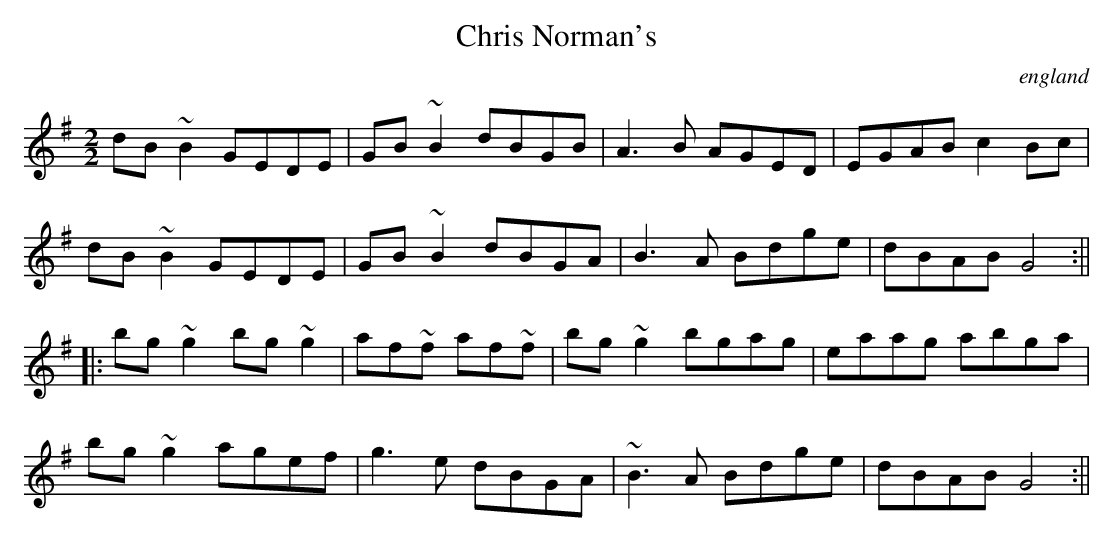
X:1
T:Chris Norman's
O:england
M:2/2
L:1/8
K:G
dB~B2 GEDE|GB~B2 dBGB|A3B AGED|EGAB c2Bc|
dB~B2 GEDE|GB~B2 dBGA|B3A Bdge|dBAB G4:||
||:bg~g2 bg~g2|af~f af~f|bg~g2 bgag|eaag abga|
bg~g2 agef|g3e dBGA|~B3A Bdge|dBAB G4:||
